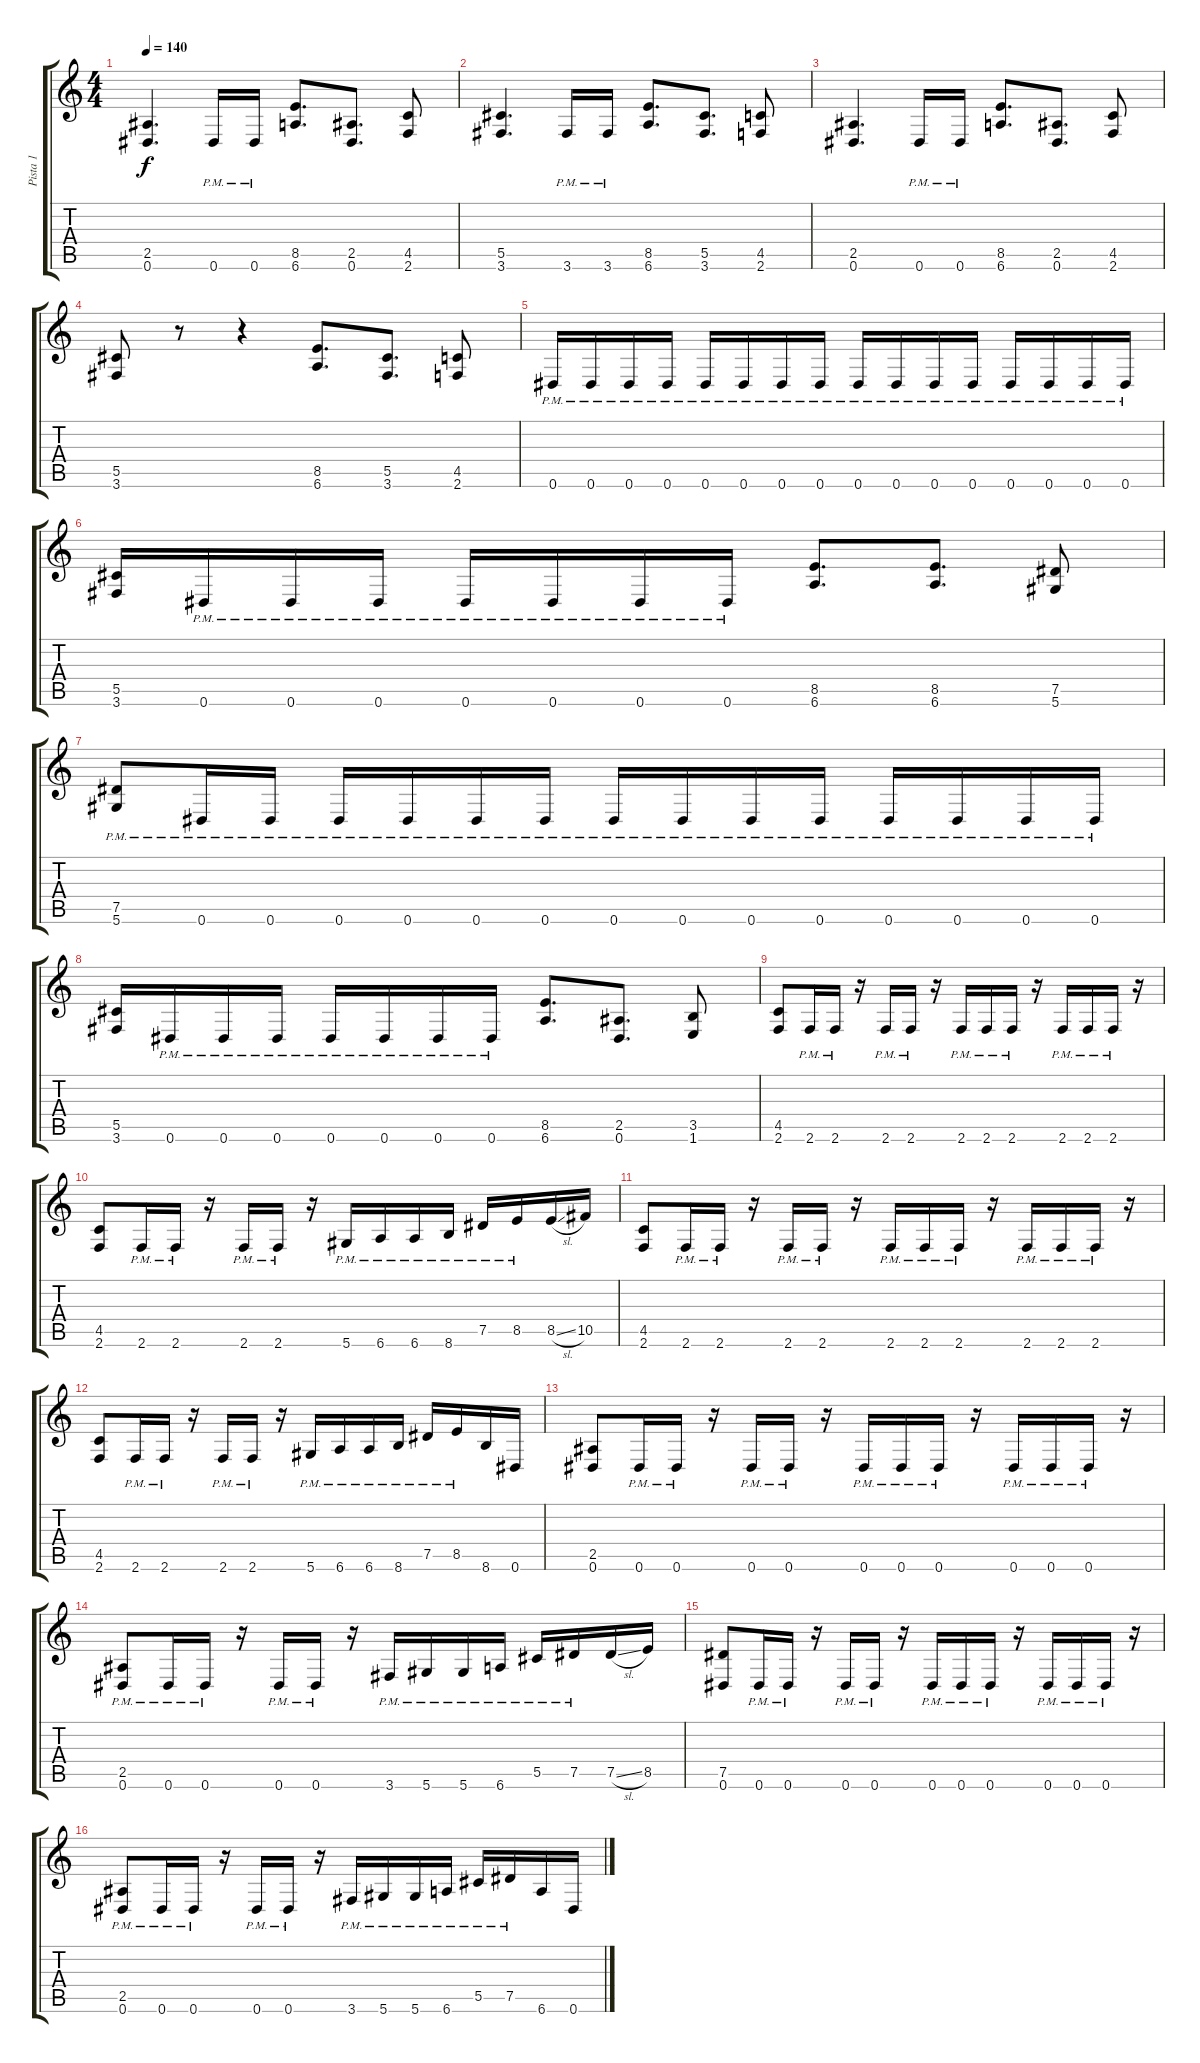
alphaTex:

\track ("Pista 1" "Pista 1") {instrument overdrivenguitar}
\staff {score tabs}
\tuning (Eb4 Bb3 Gb3 Db3 Ab2 Eb2) {hide}
\ts (4 4)
\tempo 140
\clef g2
\ks c
(2.5 0.6).4{d dy f} 0.6{pm}.16 0.6{pm}.16 (8.5 6.6).8{d} (2.5 0.6).8{d} (4.5 2.6).8 |
(5.5 3.6).4{d} 3.6{pm}.16 3.6{pm}.16 (8.5 6.6).8{d} (5.5 3.6).8{d} (4.5 2.6).8 |
(2.5 0.6).4{d} 0.6{pm}.16 0.6{pm}.16 (8.5 6.6).8{d} (2.5 0.6).8{d} (4.5 2.6).8 |
(5.5 3.6).8 r.8 r.4 (8.5 6.6).8{d} (5.5 3.6).8{d} (4.5 2.6).8 |
0.6{pm}.16 0.6{pm}.16 0.6{pm}.16 0.6{pm}.16 0.6{pm}.16 0.6{pm}.16 0.6{pm}.16 0.6{pm}.16 0.6{pm}.16 0.6{pm}.16 0.6{pm}.16 0.6{pm}.16 0.6{pm}.16 0.6{pm}.16 0.6{pm}.16 0.6{pm}.16 |
(5.5 3.6).16 0.6{pm}.16 0.6{pm}.16 0.6{pm}.16 0.6{pm}.16 0.6{pm}.16 0.6{pm}.16 0.6{pm}.16 (8.5 6.6).8{d} (8.5 6.6).8{d} (7.5 5.6).8 |
(7.5{pm} 5.6{pm}).8 0.6{pm}.16 0.6{pm}.16 0.6{pm}.16 0.6{pm}.16 0.6{pm}.16 0.6{pm}.16 0.6{pm}.16 0.6{pm}.16 0.6{pm}.16 0.6{pm}.16 0.6{pm}.16 0.6{pm}.16 0.6{pm}.16 0.6{pm}.16 |
(5.5 3.6).16 0.6{pm}.16 0.6{pm}.16 0.6{pm}.16 0.6{pm}.16 0.6{pm}.16 0.6{pm}.16 0.6{pm}.16 (8.5 6.6).8{d} (2.5 0.6).8{d} (3.5 1.6).8 |
(4.5 2.6).8 2.6{pm}.16 2.6{pm}.16 r.16 2.6{pm}.16 2.6{pm}.16 r.16 2.6{pm}.16 2.6{pm}.16 2.6{pm}.16 r.16 2.6{pm}.16 2.6{pm}.16 2.6{pm}.16 r.16 |
(4.5 2.6).8 2.6{pm}.16 2.6{pm}.16 r.16 2.6{pm}.16 2.6{pm}.16 r.16 5.6{pm}.16 6.6{pm}.16 6.6{pm}.16 8.6{pm}.16 7.5{pm}.16 8.5{pm}.16 8.5{sl}.16 10.5.16 |
(4.5 2.6).8 2.6{pm}.16 2.6{pm}.16 r.16 2.6{pm}.16 2.6{pm}.16 r.16 2.6{pm}.16 2.6{pm}.16 2.6{pm}.16 r.16 2.6{pm}.16 2.6{pm}.16 2.6{pm}.16 r.16 |
(4.5 2.6).8 2.6{pm}.16 2.6{pm}.16 r.16 2.6{pm}.16 2.6{pm}.16 r.16 5.6{pm}.16 6.6{pm}.16 6.6{pm}.16 8.6{pm}.16 7.5{pm}.16 8.5{pm}.16 8.6.16 0.6.16 |
(2.5 0.6).8 0.6{pm}.16 0.6{pm}.16 r.16 0.6{pm}.16 0.6{pm}.16 r.16 0.6{pm}.16 0.6{pm}.16 0.6{pm}.16 r.16 0.6{pm}.16 0.6{pm}.16 0.6{pm}.16 r.16 |
(2.5{pm} 0.6{pm}).8 0.6{pm}.16 0.6{pm}.16 r.16 0.6{pm}.16 0.6{pm}.16 r.16 3.6{pm}.16 5.6{pm}.16 5.6{pm}.16 6.6{pm}.16 5.5{pm}.16 7.5{pm}.16 7.5{sl}.16 8.5.16 |
(7.5 0.6).8 0.6{pm}.16 0.6{pm}.16 r.16 0.6{pm}.16 0.6{pm}.16 r.16 0.6{pm}.16 0.6{pm}.16 0.6{pm}.16 r.16 0.6{pm}.16 0.6{pm}.16 0.6{pm}.16 r.16 |
(2.5{pm} 0.6{pm}).8 0.6{pm}.16 0.6{pm}.16 r.16 0.6{pm}.16 0.6{pm}.16 r.16 3.6{pm}.16 5.6{pm}.16 5.6{pm}.16 6.6{pm}.16 5.5{pm}.16 7.5{pm}.16 6.6.16 0.6.16
